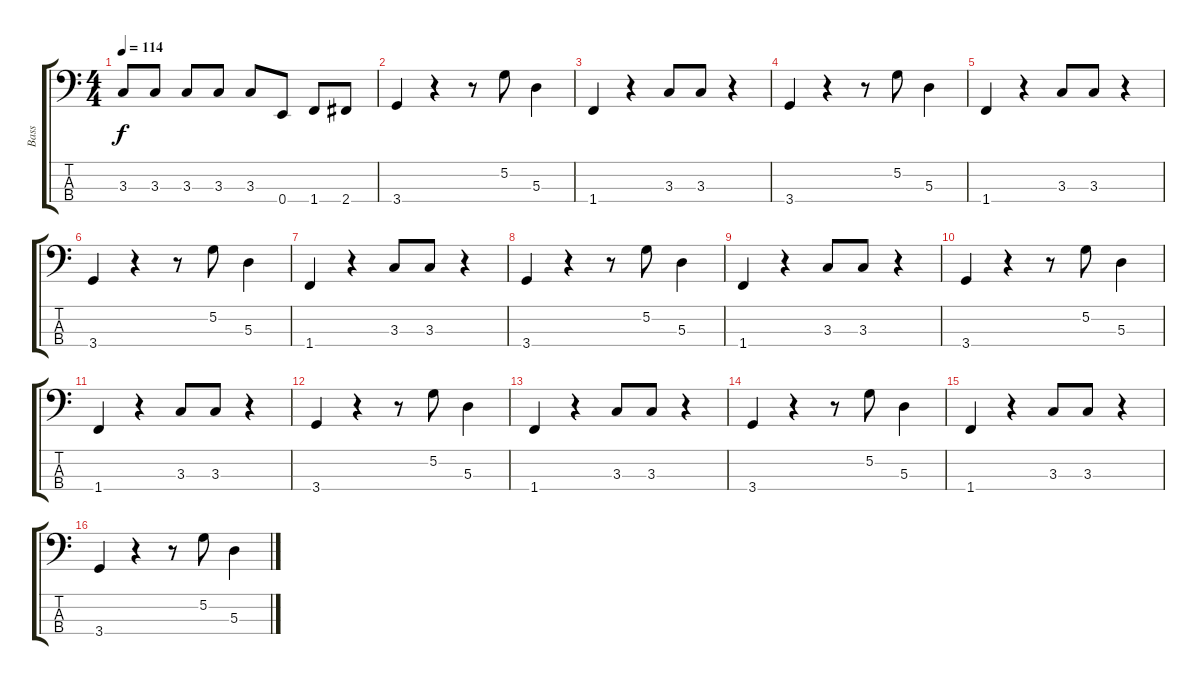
\track ("Bass" "Bass") {instrument electricbasspick}
\staff {score tabs}
\tuning (G2 D2 A1 E1) {hide}
\ts (4 4)
\tempo 114
\clef f4
\ks c
3.3.8{dy f} 3.3.8 3.3.8 3.3.8 3.3.8 0.4.8 1.4.8 2.4.8 |
3.4.4 r.4 r.8 5.2.8 5.3.4 |
1.4.4 r.4 3.3.8 3.3.8 r.4 |
3.4.4 r.4 r.8 5.2.8 5.3.4 |
1.4.4 r.4 3.3.8 3.3.8 r.4 |
3.4.4 r.4 r.8 5.2.8 5.3.4 |
1.4.4 r.4 3.3.8 3.3.8 r.4 |
3.4.4 r.4 r.8 5.2.8 5.3.4 |
1.4.4 r.4 3.3.8 3.3.8 r.4 |
3.4.4 r.4 r.8 5.2.8 5.3.4 |
1.4.4 r.4 3.3.8 3.3.8 r.4 |
3.4.4 r.4 r.8 5.2.8 5.3.4 |
1.4.4 r.4 3.3.8 3.3.8 r.4 |
3.4.4 r.4 r.8 5.2.8 5.3.4 |
1.4.4 r.4 3.3.8 3.3.8 r.4 |
3.4.4 r.4 r.8 5.2.8 5.3.4
